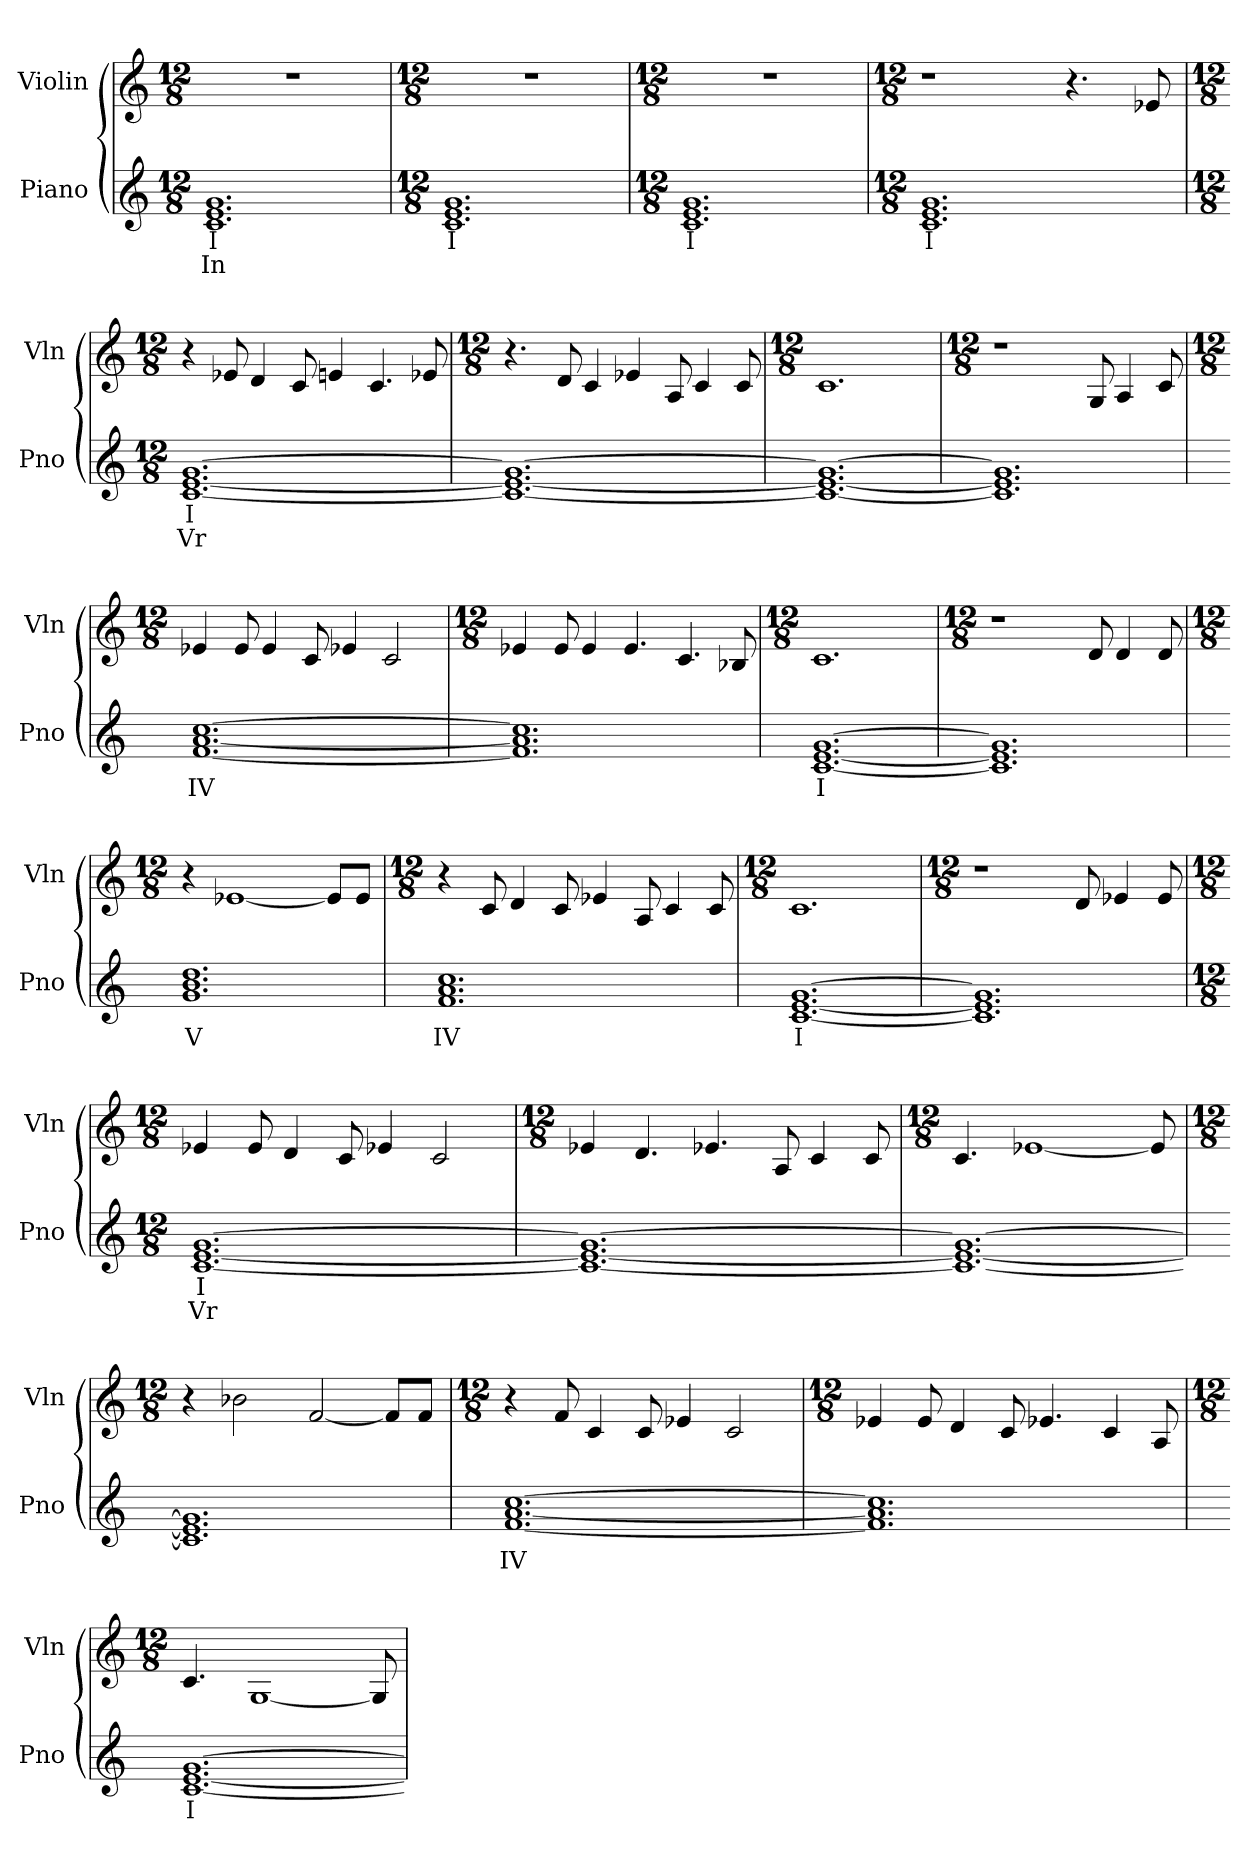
**kern	**text	**text	**kern
*part2	*part2	*part2	*part1
*staff2	*staff2	*staff2	*staff1
*I"Piano	*	*	*I"Violin
*I'Pno	*	*	*I'Vln
*k[]	*	*	*
*C:	*	*	*
*M12/8	*	*	*M12/8
=	=	=	=
1.c 1.e 1.g	I	In	1.r
=	=	=	=
*k[]	*	*	*
*C:	*	*	*
*M12/8	*	*	*M12/8
1.c 1.e 1.g	I	.	1.r
=	=	=	=
*k[]	*	*	*
*C:	*	*	*
*M12/8	*	*	*M12/8
1.c 1.e 1.g	I	.	1.r
=	=	=	=
*k[]	*	*	*
*C:	*	*	*
*M12/8	*	*	*M12/8
1.c 1.e 1.g	I	.	1r
.	.	.	4.r
.	.	.	8e-X
=	=	=	=
*k[]	*	*	*
*C:	*	*	*
*M12/8	*	*	*M12/8
[1.c [1.e [1.g	I	Vr	4r
.	.	.	8e-X
.	.	.	4d
.	.	.	8c
.	.	.	4en
.	.	.	4.c
.	.	.	8e-X
=	=	=	=
*k[]	*	*	*
*C:	*	*	*
*	*	*	*M12/8
1.c_ 1.e_ 1.g_	.	.	4.r
.	.	.	8d
.	.	.	4c
.	.	.	4e-X
.	.	.	8A
.	.	.	4c
.	.	.	8c
=	=	=	=
*k[]	*	*	*
*C:	*	*	*
*	*	*	*M12/8
1.c_ 1.e_ 1.g_	.	.	1.c
=	=	=	=
*k[]	*	*	*
*C:	*	*	*
*	*	*	*M12/8
1.c] 1.e] 1.g]	.	.	1r
.	.	.	8G
.	.	.	4A
.	.	.	8c
=	=	=	=
*k[]	*	*	*
*C:	*	*	*
*	*	*	*M12/8
[1.f [1.a [1.cc	IV	.	4e-X
.	.	.	8e-
.	.	.	4e-
.	.	.	8c
.	.	.	4e-X
.	.	.	2c
=	=	=	=
*k[]	*	*	*
*C:	*	*	*
*	*	*	*M12/8
1.f] 1.a] 1.cc]	.	.	4e-X
.	.	.	8e-
.	.	.	4e-
.	.	.	4.e-
.	.	.	4.c
.	.	.	8B-X
=	=	=	=
*k[]	*	*	*
*C:	*	*	*
*	*	*	*M12/8
[1.c [1.e [1.g	I	.	1.c
=	=	=	=
*k[]	*	*	*
*C:	*	*	*
*	*	*	*M12/8
1.c] 1.e] 1.g]	.	.	1r
.	.	.	8d
.	.	.	4d
.	.	.	8d
=	=	=	=
*k[]	*	*	*
*C:	*	*	*
*	*	*	*M12/8
1.g 1.b 1.dd	V	.	4r
.	.	.	[1e-X
.	.	.	8e-L]
.	.	.	8e-J
=	=	=	=
*k[]	*	*	*
*C:	*	*	*
*	*	*	*M12/8
1.f 1.a 1.cc	IV	.	4r
.	.	.	8c
.	.	.	4d
.	.	.	8c
.	.	.	4e-X
.	.	.	8A
.	.	.	4c
.	.	.	8c
=	=	=	=
*k[]	*	*	*
*C:	*	*	*
*	*	*	*M12/8
[1.c [1.e [1.g	I	.	1.c
=	=	=	=
*k[]	*	*	*
*C:	*	*	*
*	*	*	*M12/8
1.c] 1.e] 1.g]	.	.	1r
.	.	.	8d
.	.	.	4e-X
.	.	.	8e-
=	=	=	=
*k[]	*	*	*
*C:	*	*	*
*M12/8	*	*	*M12/8
[1.c [1.e [1.g	I	Vr	4e-X
.	.	.	8e-
.	.	.	4d
.	.	.	8c
.	.	.	4e-X
.	.	.	2c
=	=	=	=
*k[]	*	*	*
*C:	*	*	*
*	*	*	*M12/8
1.c_ 1.e_ 1.g_	.	.	4e-X
.	.	.	4.d
.	.	.	4.e-X
.	.	.	8A
.	.	.	4c
.	.	.	8c
=	=	=	=
*k[]	*	*	*
*C:	*	*	*
*	*	*	*M12/8
1.c_ 1.e_ 1.g_	.	.	4.c
.	.	.	[1e-X
.	.	.	8e-]
=	=	=	=
*k[]	*	*	*
*C:	*	*	*
*	*	*	*M12/8
1.c] 1.e] 1.g]	.	.	4r
.	.	.	2b-X
.	.	.	[2f
.	.	.	8fL]
.	.	.	8fJ
=	=	=	=
*k[]	*	*	*
*C:	*	*	*
*	*	*	*M12/8
[1.f [1.a [1.cc	IV	.	4r
.	.	.	8f
.	.	.	4c
.	.	.	8c
.	.	.	4e-X
.	.	.	2c
=	=	=	=
*k[]	*	*	*
*C:	*	*	*
*	*	*	*M12/8
1.f] 1.a] 1.cc]	.	.	4e-X
.	.	.	8e-
.	.	.	4d
.	.	.	8c
.	.	.	4.e-X
.	.	.	4c
.	.	.	8A
=	=	=	=
*k[]	*	*	*
*C:	*	*	*
*	*	*	*M12/8
[1.c [1.e [1.g	I	.	4.c
.	.	.	[1G
.	.	.	8G]
=	=	=	=
*-	*-	*-	*-
